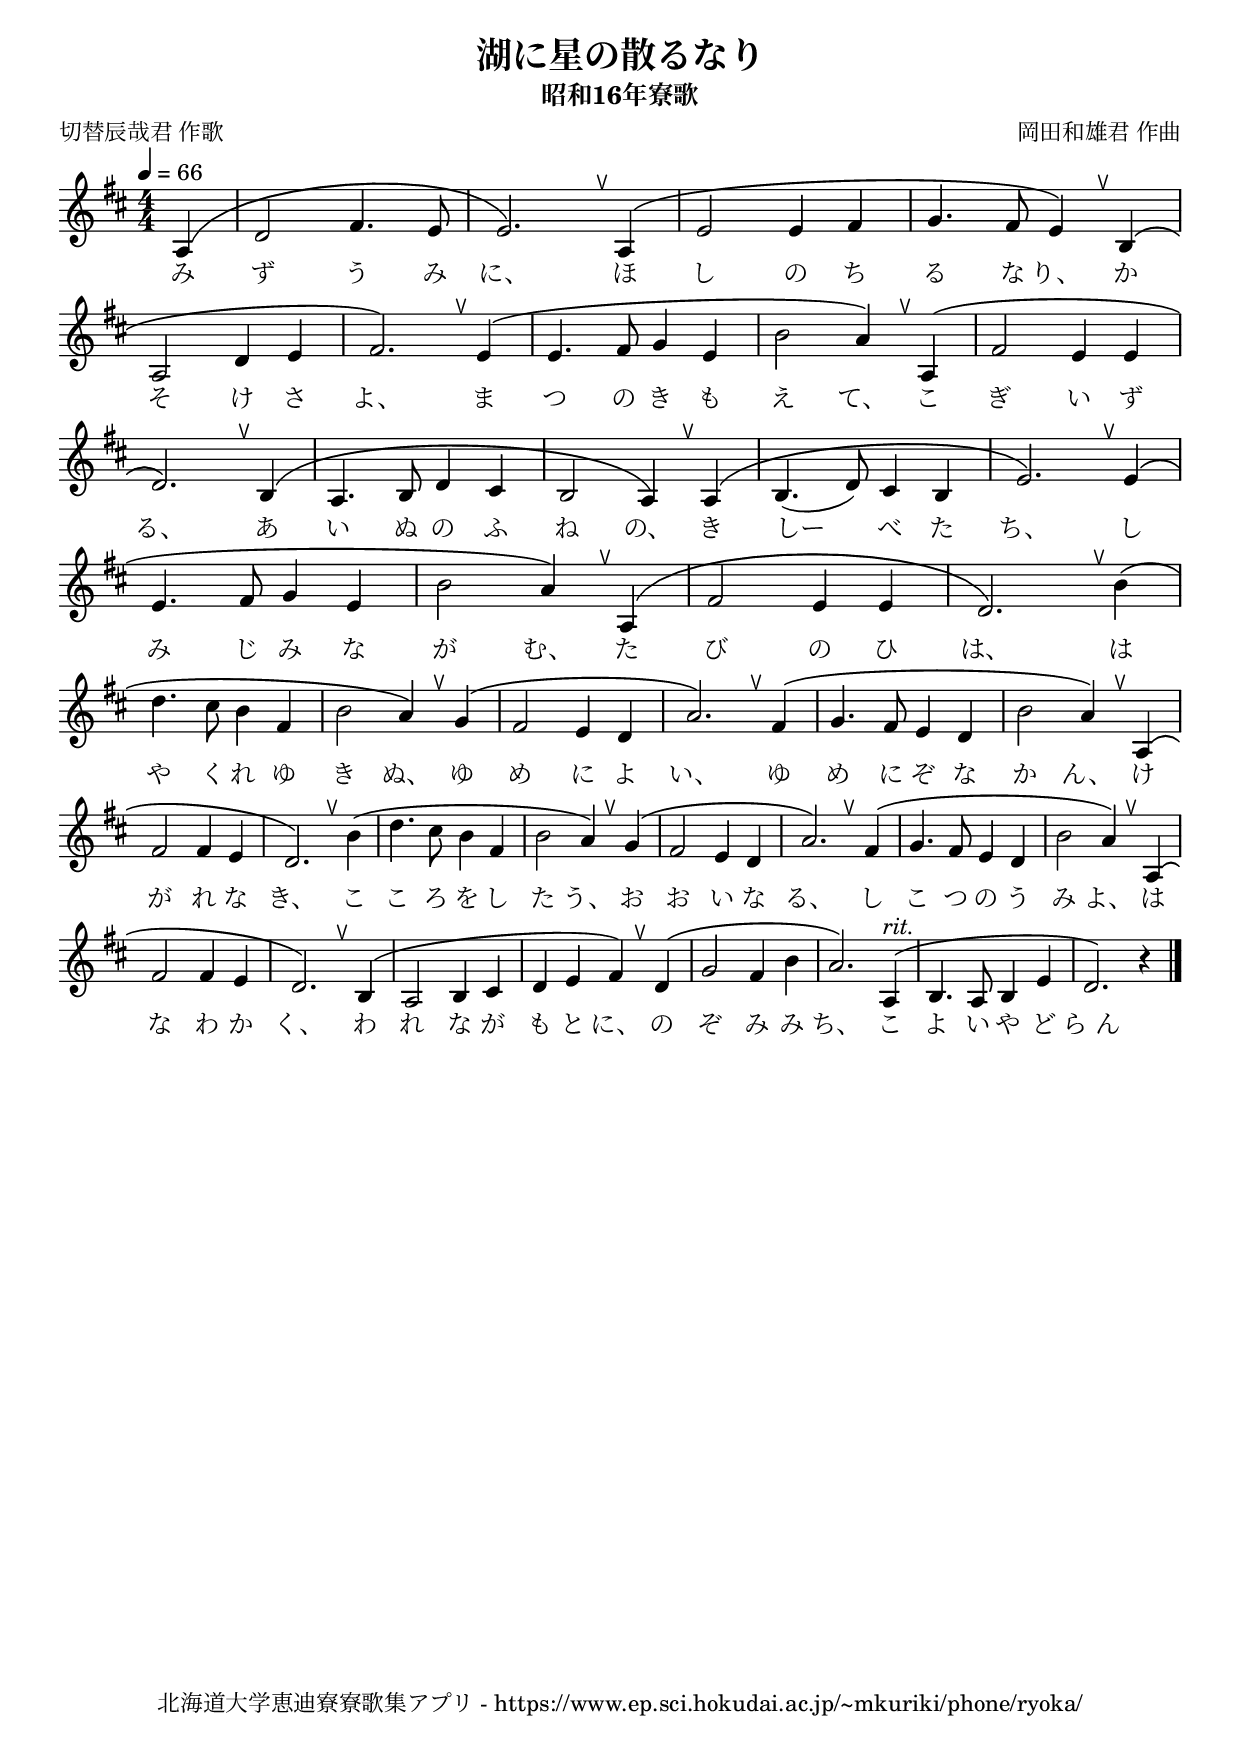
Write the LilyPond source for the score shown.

\version "2.18.2"

\paper {indent = 0}

\header {
  title = "湖に星の散るなり"
  subtitle = "昭和16年寮歌"
  composer = "岡田和雄君 作曲"
  poet = "切替辰哉君 作歌"
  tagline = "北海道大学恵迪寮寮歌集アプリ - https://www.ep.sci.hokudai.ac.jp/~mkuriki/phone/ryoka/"
}


%{
melody = \relative c'{
  \tempo 4 = 66
  \autoBeamOff
  \numericTimeSignature
  \override BreathingSign.text = \markup { \musicglyph #"scripts.upedaltoe" } % ブレスの記号指定
  \key d \major 
  \time 4/4 
  \partial 4 a | 
  d2 fis4. e8 | 
  e2. a,4 | 
  e'2 e4 fis |
  g4. fis8 e4 b | \break
  a2 d4 e | 
  fis2. e4 | 
  e4. fis8 g4 e | 
  b'2 a4 a, | 
  fis'2 e4 e | \break
  d2. b4 | 
  a4. b8 d4 cis | 
  b2 a4 a | 
  b4.( d8) cis4 b | 
  e2. e4 | \break
  e4. fis8 g4 e | 
  b'2 a4 a, | 
  fis'2 e4 e |
  d2. b'4 | \break
  \repeat volta 2 {
  d4. cis8 b4 fis | 
  b2 a4 g | 
  fis2 e4 d | 
  a'2. fis4 | 
  g4. fis8 e4 d | 
  b'2 a4 a,|
  fis'2 fis4 e |
  }
  \alternative{ 
    {d2. b'4 | }
    {d,2. b4 |}
  } | 
  a2 b4 cis | 
  d e fis d | 
  g2 fis4 b | 
  a2. a,4 | 
  b4. a8 b4 e | 
  d2. r4 \bar "|." | 
}
%}

melody = \relative c'{
  \tempo 4 = 66
  \autoBeamOff
  \numericTimeSignature
  \override BreathingSign.text = \markup { \musicglyph #"scripts.upedaltoe" } % ブレスの記号指定
  \key d \major 
  \time 4/4 
  \partial 4 a ^\( | 
  d2 fis4. e8 | 
  e2. \) \breathe a,4 ^\( | 
  e'2 e4 fis |
  g4. fis8 e4 \) \breathe b ^\( | \break
  a2 d4 e | 
  fis2. \) \breathe e4 ^\( | 
  e4. fis8 g4 e | 
  b'2 a4 \) \breathe a, ^\( | 
  fis'2 e4 e | \break
  d2. \) \breathe b4 ^\( | 
  a4. b8 d4 cis | 
  b2 a4 \) \breathe a ^\( | 
  b4.( d8) cis4 b | 
  e2. \) \breathe e4 ^\( | \break
  e4. fis8 g4 e | 
  b'2 a4 \) \breathe a, ^\( | 
  fis'2 e4 e |
  d2. \) \breathe b'4 ^\( | \break
  d4. cis8 b4 fis | 
  b2 a4 \) \breathe g ^\( | 
  fis2 e4 d | 
  a'2. \) \breathe fis4 ^\( | 
  g4. fis8 e4 d | 
  b'2 a4 \) \breathe a, ^\( |
  fis'2 fis4 e |
  d2. \) \breathe b'4 ^\( | 
  d4. cis8 b4 fis | 
  b2 a4 \) \breathe g ^\( | 
  fis2 e4 d | 
  a'2. \) \breathe fis4 ^\( | 
  g4. fis8 e4 d | 
  b'2 a4 \) \breathe a, ^\( |
  fis'2 fis4 e |
  d2. \) \breathe b4 ^\( |
  a2 b4 cis | 
  d e fis \) \breathe d ^\( | 
  g2 fis4 b | 
  a2. \) a,4 ^\markup { \italic rit.}  ^\( | 
  b4. a8 b4 e | 
  d2. \) r4 \bar "|." | 
}

%{
text = \lyricmode {
  み | 
  ず う み | 
  に、 ほ | 
  し の ち | 
  る な り か | 
  そ け さ | 
  よ ま | 
  つ の ひ も | 
  え て こ | 
  ぎ い ず | 
  る、 あ | 
  い ぬ の ふ | 
  ね の、 き | 
  しー べ た | 
  ち、 し | 
  み じ み な | 
  が む、 た | 
  び の ひ | 
  は、 は | 
  や く れ ゆ | 
  き ぬ ゆ | 
  め に よ | 
  い、 ゆ | 
  め に ぞ な | 
  か ん、 け | 
  が れ な | 
  き、 こ | 
  く、 わ | 
  れ な が | 
  も と に、 の | 
  ぞ み み | 
  ち こ | 
  よ い や ど | 
  ら_ん 
}
%}

text = \lyricmode {
  み | 
  ず う み | 
  に、 ほ | 
  し の ち | 
  る な り、 か | 
  そ け さ | 
  よ、 ま | 
  つ の き も | 
  え て、 こ | 
  ぎ い ず | 
  る、 あ | 
  い ぬ の ふ | 
  ね の、 き | 
  しー べ た | 
  ち、 し | 
  み じ み な | 
  が む、 た | 
  び の ひ | 
  は、 は | 
  や く れ ゆ | 
  き ぬ、 ゆ | 
  め に よ | 
  い、 ゆ | 
  め に ぞ な | 
  か ん、 け | 
  が れ な | 
  き、 こ | 
  こ ろ を し | 
  た う、 お | 
  お い な | 
  る、 し | 
  こ つ の う | 
  み よ、 は | 
  な わ か | 
  く、 わ | 
  れ な が | 
  も と に、 の | 
  ぞ み み | 
  ち、 こ | 
  よ い や ど | 
  ら_ん 
}

harmony = \chordmode {
}

drum = \drummode{
}


\score {
  <<
    % ギターコード
    %{
    \new ChordNames \with {midiInstrument = #"acoustic guitar (nylon)"}{
      \set chordChanges = ##t
      \harmony
    }
    %}
    
    % メロディーライン
    \new Voice = "one"{\melody}
    % 歌詞
    \new Lyrics \lyricsto "one" \text
    % 太鼓
    % \new DrumStaff \with{
    %   \remove "Time_signature_engraver"
    %   drumStyleTable = #percussion-style
    %   \override StaffSymbol.line-count = #1
    %   \hide Stem
    % }
    % \drum
  >>
  
\midi {}
\layout {
  \context {
    \Score
    \remove "Bar_number_engraver"
  }
}

}

